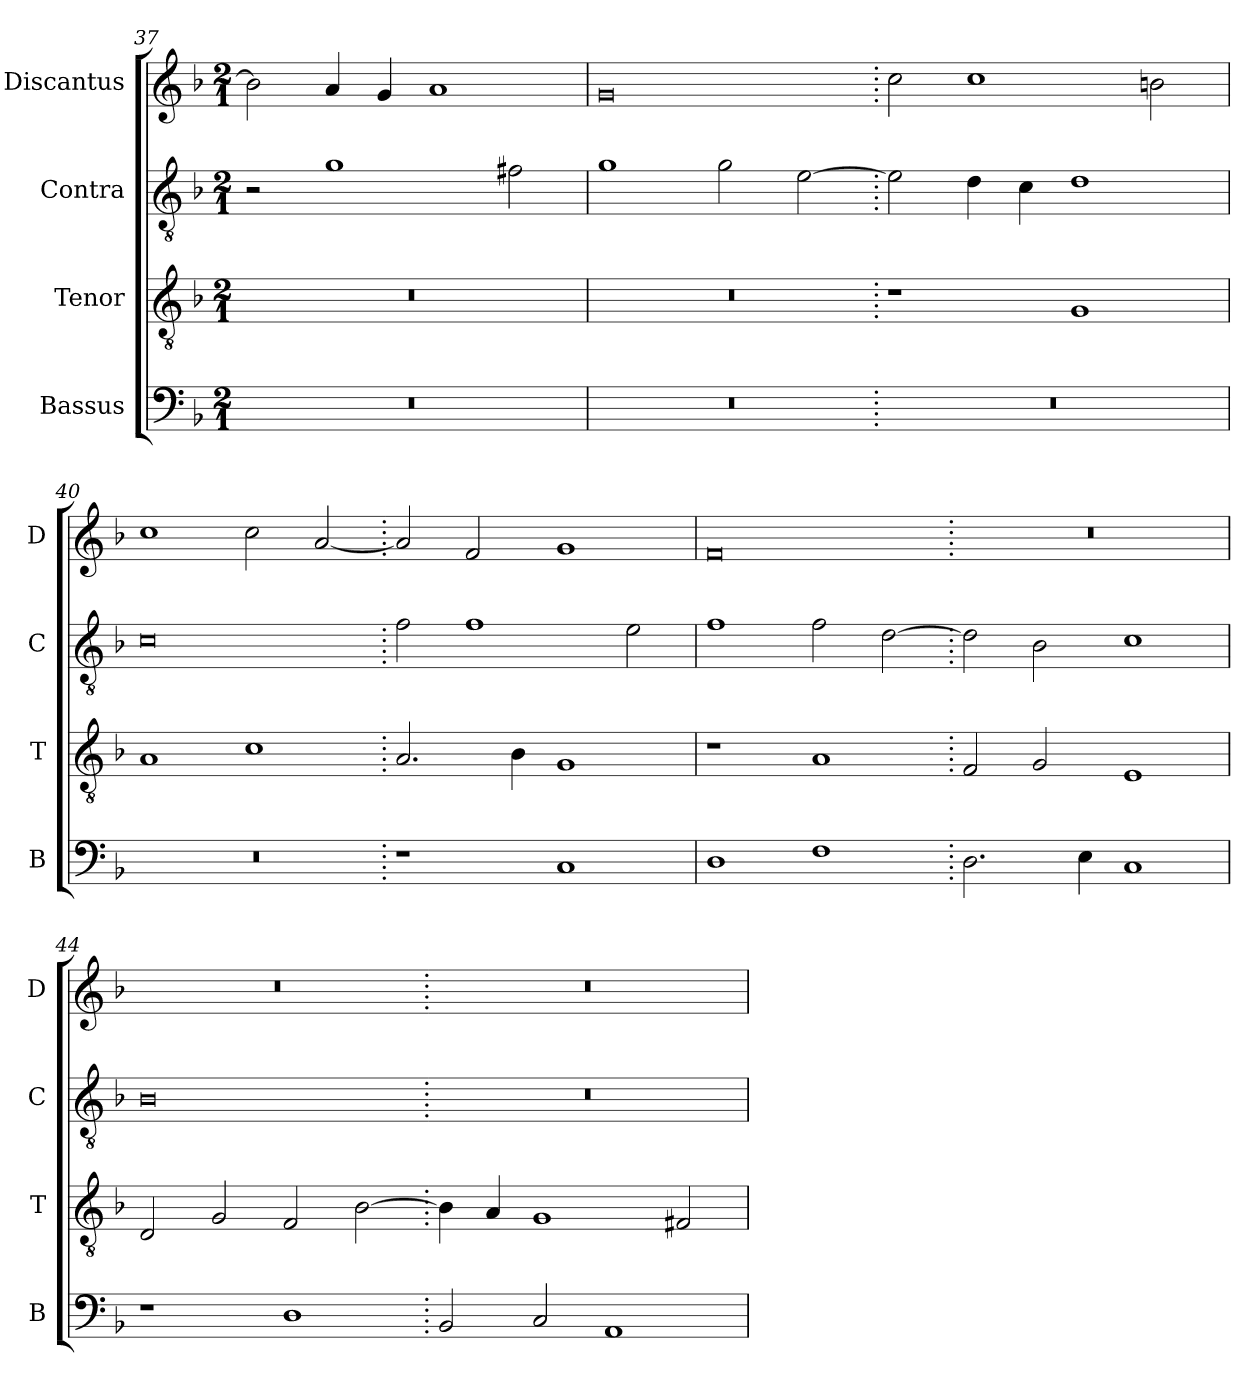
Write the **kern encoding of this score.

**kern	**kern	**kern	**kern
*part4	*part3	*part2	*part1
*staff4	*staff3	*staff2	*staff1
*I"Bassus	*I"Tenor	*I"Contra	*I"Discantus
*I'B	*I'T	*I'C	*I'D
*clefF4	*clefGv2	*clefGv2	*clefG2
*k[b-]	*k[b-]	*k[b-]	*k[b-]
*M2/1	*M2/1	*M2/1	*M2/1
=37	=37	=37	=37
0r	0r	2r	2b-\]
.	.	1g	4a/
.	.	.	4g/
.	.	.	1a
.	.	2f#X\	.
=38	=38	=38	=38
0r	0r	1g	0g
.	.	2g\	.
.	.	[2e\	.
=39.	=39.	=39.	=39.
0r	1r	2e\]	2cc\
.	.	4d\	1cc
.	.	4c\	.
.	1G	1d	.
.	.	.	2bn\
=40	=40	=40	=40
0r	1A	0c	1cc
.	1c	.	2cc\
.	.	.	[2a/
=41.	=41.	=41.	=41.
1r	2.A/	2f\	2a/]
.	.	1f	2f/
.	4B-\	.	.
1C	1G	.	1g
.	.	2e\	.
=42	=42	=42	=42
1D	1r	1f	0f
1F	1A	2f\	.
.	.	[2d\	.
=43.	=43.	=43.	=43.
2.D\	2F/	2d\]	0r
.	2G/	2B-\	.
4E\	.	.	.
1C	1E	1c	.
=44	=44	=44	=44
1r	2D/	0B-	0r
.	2G/	.	.
1D	2F/	.	.
.	[2B-\	.	.
=45.	=45.	=45.	=45.
2BB-/	4B-\]	0r	0r
.	4A/	.	.
2C/	1G	.	.
1AA	.	.	.
.	2F#X/	.	.
=	=	=	=
*-	*-	*-	*-
